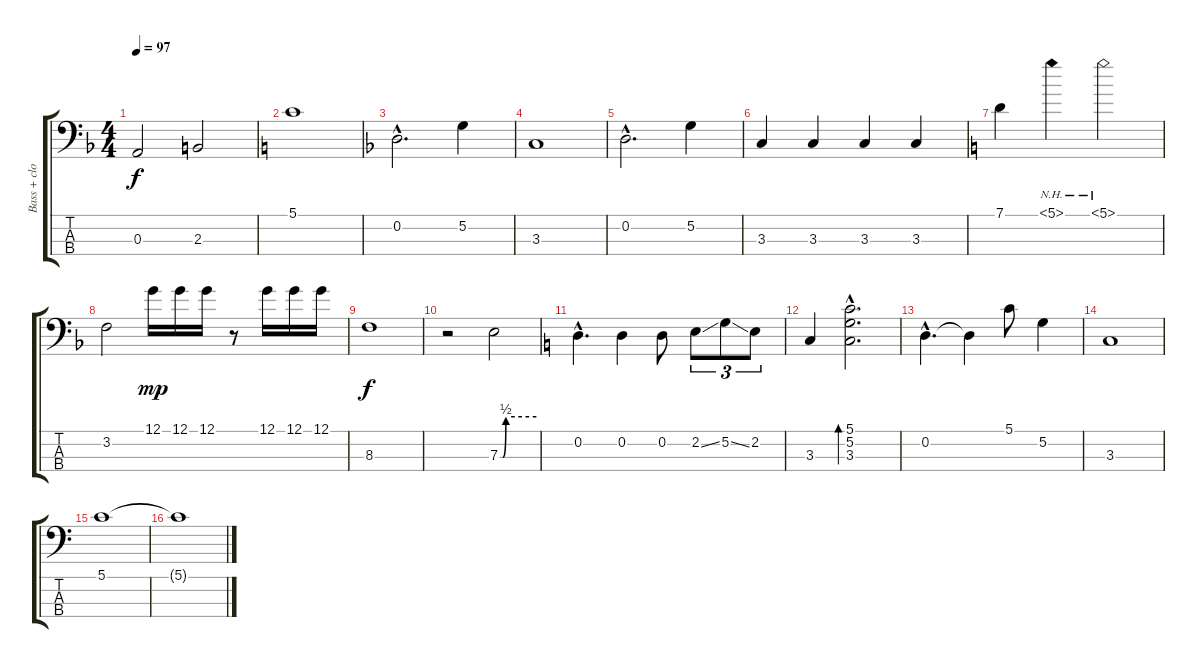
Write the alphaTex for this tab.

\track ("Bass + clock" "Bass + clo") {instrument acousticbass}
\staff {score tabs}
\tuning (G2 D2 A1 E1) {hide}
\ts (4 4)
\tempo 97
\clef f4
\ks f
0.3.2{dy f} 2.3.2 |
\ks c
5.1.1 |
\ks f
0.2{hac}.2{d} 5.2.4 |
3.3.1 |
0.2{hac}.2{d} 5.2.4 |
3.3.4 3.3.4 3.3.4 3.3.4 |
\ks c
7.1.4 5.1{nh}.4 5.1{nh}.2 |
\ks f
3.2.2 12.1.16{dy mp} 12.1.16 12.1.16 r.8 12.1.16 12.1.16 12.1.16 |
8.3.1{dy f} |
r.2 7.3{be (custom 0 0 5 0 10 2 60 2)}.2 |
\ks c
0.2{hac}.4{d} 0.2.4 0.2.8 2.2{ss}.8{tu (3 2)} 5.2{ss}.8{tu (3 2)} 2.2.8{tu (3 2)} |
3.3.4 (5.1{hac} 5.2{hac} 3.3{hac}).2{d bd 480} |
0.2{hac}.4{d} 0.2{t}.4 5.1.8 5.2.4 |
3.3.1 |
5.1.1{volume 15 instrument tubularbells} |
5.1{t}.1
